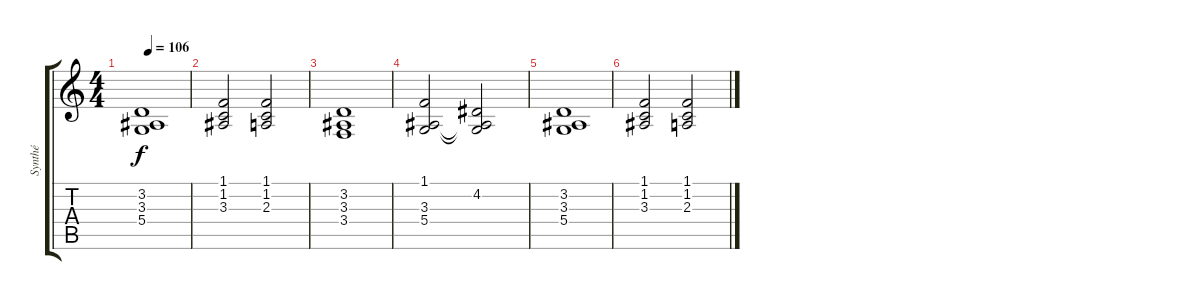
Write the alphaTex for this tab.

\track ("Synthé" "Synthé") {instrument stringensemble1}
\staff {score tabs}
\tuning (E4 B3 G3 D3 A2 E2) {hide}
\ts (4 4)
\tempo 106
\clef g2
\ks c
(3.2 3.3 5.4).1{dy f} |
(1.1 1.2 3.3).2 (1.1 1.2 2.3).2 |
(3.2 3.3 3.4).1 |
(1.1 3.3 5.4).2 (4.2 3.3{t} 5.4{t}).2 |
(3.2 3.3 5.4).1 |
(1.1 1.2 3.3).2 (1.1 1.2 2.3).2
